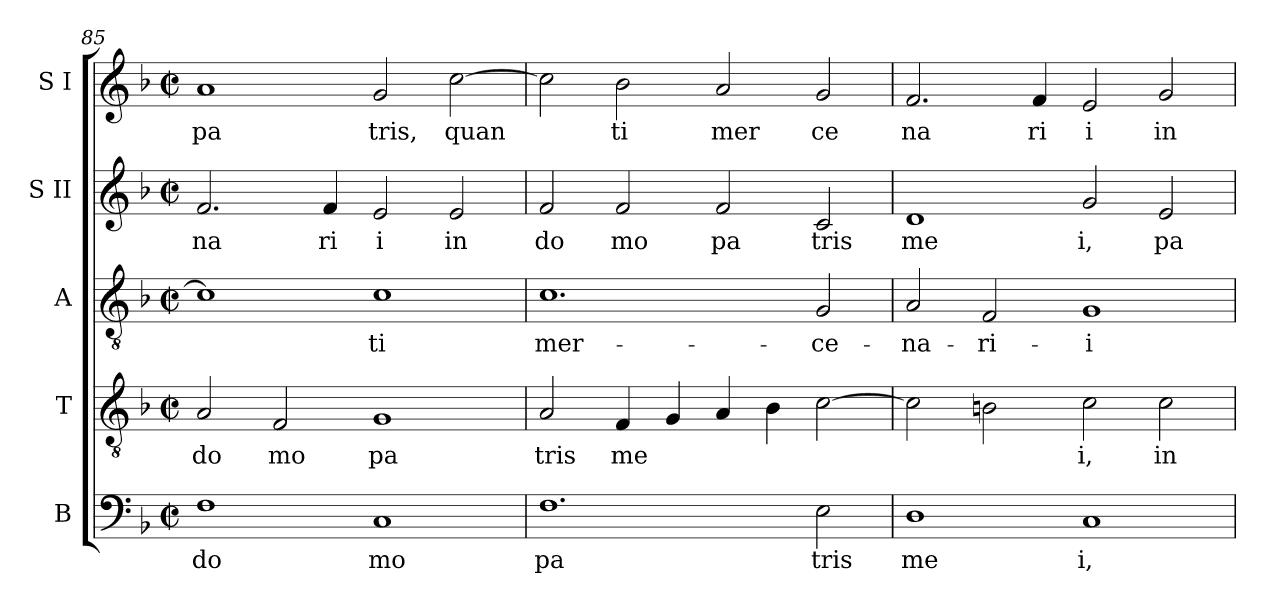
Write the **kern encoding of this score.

**kern	**text	**kern	**text	**kern	**text	**kern	**text	**kern	**text
*part5	*part5	*part4	*part4	*part3	*part3	*part2	*part2	*part1	*part1
*staff5	*staff5	*staff4	*staff4	*staff3	*staff3	*staff2	*staff2	*staff1	*staff1
*I"B	*	*I"T	*	*I"A	*	*I"S II	*	*I"S I	*
!!LO:PB:g=z
*clefF4	*	*clefGv2	*	*clefGv2	*	*clefG2	*	*clefG2	*
*k[b-]	*	*k[b-]	*	*k[b-]	*	*k[b-]	*	*k[b-]	*
*F:	*	*F:	*	*F:	*	*F:	*	*F:	*
*M2/2	*	*M2/2	*	*M2/2	*	*M2/2	*	*M2/2	*
*met(c|)	*	*met(c|)	*	*met(c|)	*	*met(c|)	*	*met(c|)	*
=85	=85	=85	=85	=85	=85	=85	=85	=85	=85
!	!LO:LY:b:cj	!	!LO:LY:b:cj	!	!LO:LY:b:cj	!	!LO:LY:b:cj	!	!LO:LY:b:cj
1F	do	2A/	do	1c]	.	2.f/	-na	1a	pa
!	!	!	!LO:LY:b:cj	!	!	!	!	!	!
.	.	2F/	mo	.	.	.	.	.	.
!	!	!	!	!	!	!	!LO:LY:b:cj	!	!
.	.	.	.	.	.	4f/	ri	.	.
!	!LO:LY:b:cj	!	!LO:LY:b:cj	!	!LO:LY:b:cj	!	!LO:LY:b:cj	!	!LO:LY:b:cj
1C	mo	1G	pa	1c	ti	2e/	i	2g/	tris,
!	!	!	!	!	!	!	!LO:LY:b:cj	!	!LO:LY:b:cj
.	.	.	.	.	.	2e/	in	[>2cc\	quan
=86	=86	=86	=86	=86	=86	=86	=86	=86	=86
!	!LO:LY:b:cj	!	!LO:LY:b:cj	!	!LO:LY:b:cj	!	!LO:LY:b:cj	!	!LO:LY:b:cj
1.F	pa	2A/	tris	1.c	mer-	2f/	do	2cc\]	.
!	!	!	!LO:LY:b:cj	!	!	!	!LO:LY:b:cj	!	!LO:LY:b:cj
.	.	4F/	me	.	.	2f/	mo	2b-\	ti
!	!	!	!LO:LY:b:cj	!	!	!	!	!	!
.	.	4G/	.	.	.	.	.	.	.
!	!	!	!LO:LY:b:cj	!	!	!	!LO:LY:b:cj	!	!LO:LY:b:cj
.	.	4A/	.	.	.	2f/	pa	2a/	mer
!	!	!	!LO:LY:b:cj	!	!	!	!	!	!
.	.	4B-\	.	.	.	.	.	.	.
!	!LO:LY:b:cj	!	!LO:LY:b:cj	!	!LO:LY:b:cj	!	!LO:LY:b:cj	!	!LO:LY:b:cj
2E\	tris	[>2c\	.	2G/	-ce-	2c/	tris	2g/	ce
=87	=87	=87	=87	=87	=87	=87	=87	=87	=87
!	!LO:LY:b:cj	!	!LO:LY:b:cj	!	!LO:LY:b:cj	!	!LO:LY:b:cj	!	!LO:LY:b:cj
1D	me	2c\]	.	2A/	-na-	1d	me	2.f/	na
!	!	!	!LO:LY:b:cj	!	!LO:LY:b:cj	!	!	!	!
.	.	2B\	.	2F/	-ri-	.	.	.	.
!	!	!	!	!	!	!	!	!	!LO:LY:b:cj
.	.	.	.	.	.	.	.	4f/	ri
!	!LO:LY:b:cj	!	!LO:LY:b:cj	!	!LO:LY:b:cj	!	!LO:LY:b:cj	!	!LO:LY:b:cj
1C	i,	2c\	i,	1G	-i	2g/	i,	2e/	i
!	!	!	!LO:LY:b:cj	!	!	!	!LO:LY:b:cj	!	!LO:LY:b:cj
.	.	2c\	in	.	.	2e/	pa	2g/	in
=	=	=	=	=	=	=	=	=	=
*-	*-	*-	*-	*-	*-	*-	*-	*-	*-
